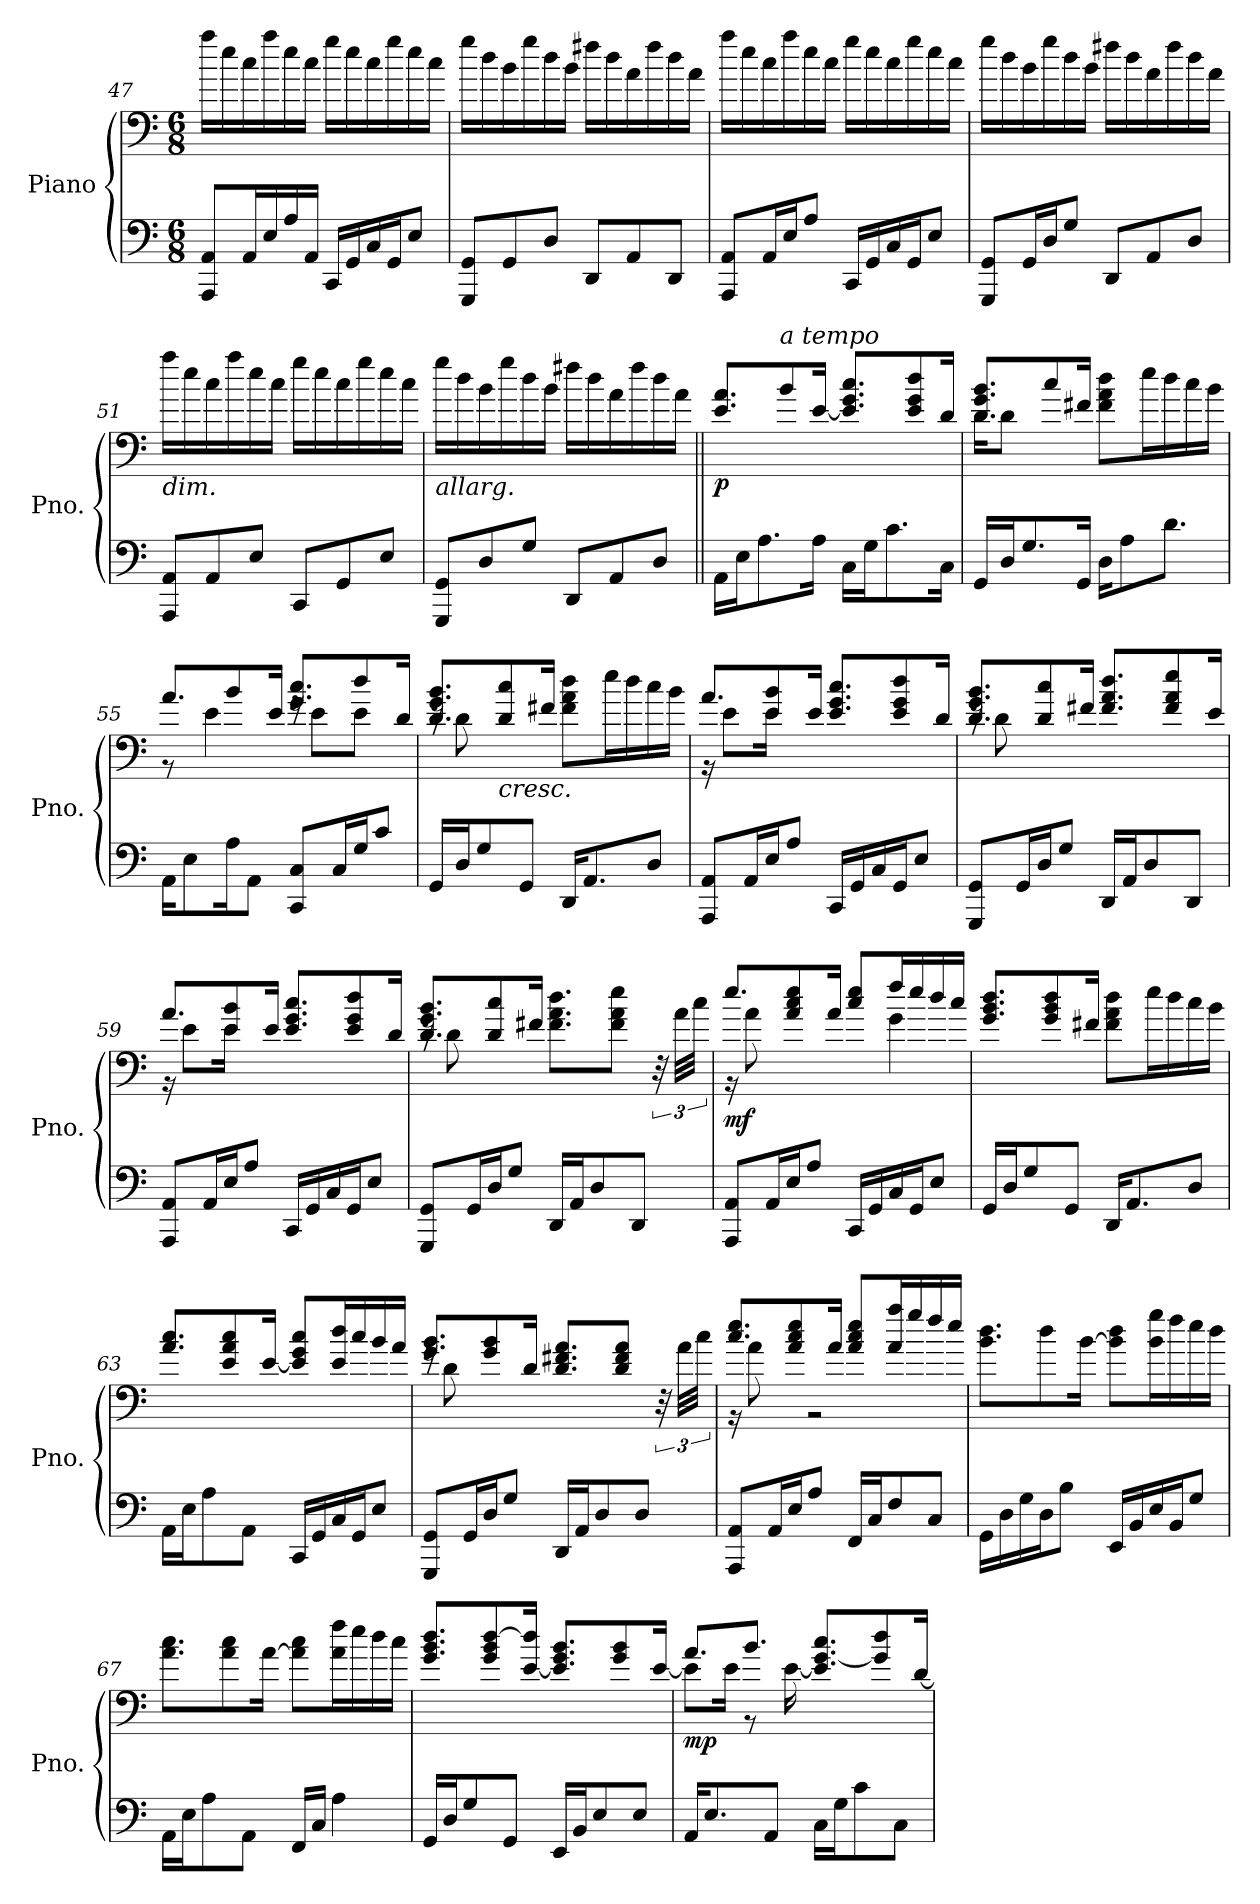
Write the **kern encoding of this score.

**kern	**kern	**dynam
*part1	*part1	*part1
*staff2	*staff1	*staff1/2
*I"Piano	*	*
*I'Pno.	*	*
!!LO:LB:g=z
*clefF4	*clefF4	*
*k[]	*k[]	*
*M6/8	*M6/8	*
=47	=47	=47
8AAA/ 8AA/L	16aa\LL	.
.	16ee\	.
16AA/L	16cc\	.
16E/	16aa\	.
16A/	16ee\	.
16AA/JJ	16cc\JJ	.
16CC/LL	16gg\LL	.
16GG/	16ee\	.
16C/	16cc\	.
16GG/J	16gg\	.
8E/J	16ee\	.
.	16cc\JJ	.
=48	=48	=48
8GGG/ 8GG/L	16gg\LL	.
.	16dd\	.
8GG/	16b\	.
.	16gg\	.
8D/J	16dd\	.
.	16b\JJ	.
8DD/L	16ff#X\LL	.
.	16dd\	.
8AA/	16a\	.
.	16ff#\	.
8DD/J	16dd\	.
.	16a\JJ	.
=49	=49	=49
8AAA/ 8AA/L	16aa\LL	.
.	16ee\	.
16AA/L	16cc\	.
16E/J	16aa\	.
8A/J	16ee\	.
.	16cc\JJ	.
16CC/LL	16gg\LL	.
16GG/	16ee\	.
16C/	16cc\	.
16GG/J	16gg\	.
8E/J	16ee\	.
.	16cc\JJ	.
=50	=50	=50
8GGG/ 8GG/L	16gg\LL	.
.	16dd\	.
16GG/L	16b\	.
16D/J	16gg\	.
8G/J	16dd\	.
.	16b\JJ	.
8DD/L	16ff#X\LL	.
.	16dd\	.
8AA/	16a\	.
.	16ff#\	.
8D/J	16dd\	.
.	16a\JJ	.
!!LO:LB:g=z
=51	=51	=51
!	!LO:TX:b:i:t=dim.	!
8AAA/ 8AA/L	16aa\LL	.
.	16ee\	.
8AA/	16cc\	.
.	16aa\	.
8E/J	16ee\	.
.	16cc\JJ	.
8CC/L	16gg\LL	.
.	16ee\	.
8GG/	16cc\	.
.	16gg\	.
8E/J	16ee\	.
.	16cc\JJ	.
=52	=52	=52
!	!LO:TX:b:i:t=allarg.	!
8GGG/ 8GG/L	16gg\LL	.
.	16dd\	.
8D/	16b\	.
.	16gg\	.
8G/J	16dd\	.
.	16b\JJ	.
8DD/L	16ff#X\LL	.
.	16dd\	.
8AA/	16a\	.
.	16ff#\	.
8D/J	16dd\	.
.	16a\JJ	.
=53||	=53||	=53||
!	!	!LO:DY:b
16AA\LL	8.e/ 8.a/L	p
16E\J	.	.
8.A\	.	.
!	!LO:TX:a:i:t=a tempo	!
.	8b/	.
16A\Jk	[16e/Jk	.
16C\LL	8.e/] 8.g/ 8.cc/L	.
16G\J	.	.
8.c\	.	.
.	8e/ 8g/ 8dd/	.
16C\Jk	16d/Jk	.
=54	=54	=54
*	*^	*
16GG/LL	8.d/ 8.g/ 8.b/L	16d\KL	.
16D/J	.	8d\J	.
8.G/	.	.	.
.	8cc/	2ryy	.
16GG/Jk	16f#X/Jk	.	.
16D\KL	8f#\ 8a\ 8dd\L	.	.
8A\	.	.	.
.	16ee\L	.	.
8.d\J	16dd\	.	.
.	16cc\	.	.
.	16b\JJ	16ryy	.
!!LO:LB:g=z	!!
=55	=55	=55	=55
16AA\KL	8.a/L	8r	.
8E\	.	.	.
.	.	4e\	.
16A\K	8b/	.	.
8AA\J	.	.	.
.	16e/Jk	.	.
8CC/ 8C/L	8.g/ 8.cc/L	16rg	.
.	.	8e\L	.
16C/L	.	.	.
16G/J	8dd/	8e\J	.
8c/J	.	.	.
.	16d/Jk	16ryy	.
=56	=56	=56	=56
16GG/LL	8.d/ 8.g/ 8.b/L	16re	.
16D/J	.	8d\	.
8G/	.	.	.
!	!LO:TX:b:i:t=cresc.	!	!
.	8d/ 8cc/	2ryy	.
8GG/J	.	.	.
.	16f#X/Jk	.	.
16DD/KL	8f#\ 8a\ 8dd\L	.	.
8.AA/	.	.	.
.	16ee\L	.	.
.	16dd\	.	.
8D/J	16cc\	.	.
.	16b\JJ	16ryy	.
=57	=57	=57	=57
8AAA/ 8AA/L	8.a/L	16r	.
.	.	8e\L	.
16AA/L	.	.	.
16E/J	8e/ 8b/	16e\Jk	.
8A/J	.	2ryy	.
.	16e/Jk	.	.
16CC/LL	8.e/ 8.g/ 8.cc/L	.	.
16GG/	.	.	.
16C/	.	.	.
16GG/J	8e/ 8g/ 8dd/	.	.
8E/J	.	.	.
.	16d/Jk	.	.
!!LO:LB:g=z	!!
=58	=58	=58	=58
8GGG/ 8GG/L	8.d/ 8.g/ 8.b/L	16re	.
.	.	8d\	.
16GG/L	.	.	.
16D/J	8d/ 8cc/	2ryy	.
8G/J	.	.	.
.	16f#X/Jk	.	.
16DD/LL	8.f#/ 8.a/ 8.dd/L	.	.
16AA/J	.	.	.
8D/	.	.	.
.	8f#/ 8a/ 8ee/	.	.
8DD/J	.	.	.
.	16e/Jk	16ryy	.
=59	=59	=59	=59
8AAA/ 8AA/L	8.a/L	16r	.
.	.	8e\L	.
16AA/L	.	.	.
16E/J	8e/ 8b/	16e\Jk	.
8A/J	.	2ryy	.
.	16e/Jk	.	.
16CC/LL	8.e/ 8.g/ 8.cc/L	.	.
16GG/	.	.	.
16C/	.	.	.
16GG/J	8e/ 8g/ 8dd/	.	.
8E/J	.	.	.
.	16d/Jk	.	.
=60	=60	=60	=60
8GGG/ 8GG/L	8.d/ 8.g/ 8.b/L	16re	.
.	.	8d\	.
16GG/L	.	.	.
16D/J	8d/ 8cc/	2ryy	.
8G/J	.	.	.
.	16f#X/Jk	.	.
16DD/LL	8.f#\ 8.a\ 8.dd\L	.	.
16AA/J	.	.	.
8D/	.	.	.
.	8f#\ 8a\ 8ee\J	.	.
8DD/J	.	.	.
.	48r	16ryy	.
.	48a\LLL	.	.
.	48cc\JJJ	.	.
!!LO:LB:g=z	!!
=61	=61	=61	=61
!	!	!	!LO:DY:b
8AAA/ 8AA/L	8.ee/L	16r	mf
.	.	8a\	.
16AA/L	.	.	.
16E/J	8a/ 8cc/ 8ee/	16ryy	.
*	*v	*v	*
8A/J	.	.
.	16a/Jk	.
16CC/LL	8cc/ 8ee/L	.
16GG/	.	.
*	*^	*
16C/	16ff/L	4g\	.
16GG/J	16ee/	.	.
8E/J	16dd/	.	.
.	16cc/JJ	.	.
*	*v	*v	*
=62	=62	=62
16GG/LL	8.g/ 8.b/ 8.dd/L	.
16D/J	.	.
8G/	.	.
.	8g/ 8b/ 8dd/	.
8GG/J	.	.
.	16f#X/Jk	.
16DD/KL	8f#\ 8a\ 8dd\L	.
8.AA/	.	.
.	16ee\L	.
.	16dd\	.
8D/J	16cc\	.
.	16b\JJ	.
=63	=63	=63
16AA\LL	8.a/ 8.cc/L	.
16E\J	.	.
8A\	.	.
.	8e/ 8a/ 8cc/	.
8AA\J	.	.
.	[16e/Jk	.
16CC/LL	8e/] 8g/ 8cc/L	.
16GG/	.	.
16C/	16e/ 16dd/L	.
16GG/J	16cc/	.
8E/J	16b/	.
.	16a/JJ	.
!!LO:PB:g=z
=64	=64	=64
*	*^	*
8GGG/ 8GG/L	8.g/ 8.b/L	16rg	.
.	.	8d\	.
16GG/L	.	.	.
16D/J	8g/ 8b/	2ryy	.
8G/J	.	.	.
.	16d/Jk	.	.
16DD/LL	8.d/ 8.f#X/ 8.a/L	.	.
16AA/J	.	.	.
8D/	.	.	.
.	8d/ 8f#/ 8a/J	.	.
8D/J	.	.	.
.	48r	16ryy	.
.	48a\LLL	.	.
.	48cc\JJJ	.	.
=65	=65	=65	=65
8AAA/ 8AA/L	8.cc/ 8.ee/L	16r	.
.	.	8a\	.
16AA/L	.	.	.
16E/J	8a/ 8cc/ 8ee/	16ryy	.
8A/J	.	2r	.
.	16a/Jk	.	.
16FF/LL	8a/ 8cc/ 8ee/L	.	.
16C/J	.	.	.
8F/	16a/ 16aa/L	.	.
.	16gg/	.	.
8C/J	16ff/	.	.
.	16ee/JJ	.	.
*	*v	*v	*
=66	=66	=66
16GG\LL	8.b\ 8.dd\L	.
16D\	.	.
16G\	.	.
16D\J	8dd\	.
8B\J	.	.
.	[16b\Jk	.
16EE/LL	8b\] 8dd\L	.
16BB/	.	.
16E/	16b\ 16gg\L	.
16BB/J	16ff\	.
8G/J	16ee\	.
.	16dd\JJ	.
!!LO:LB:g=z
=67	=67	=67
16AA\LL	8.a\ 8.cc\L	.
16E\J	.	.
8A\	.	.
.	8a\ 8cc\	.
8AA\J	.	.
.	[16a\Jk	.
16FF/LL	8a\] 8cc\L	.
16C/JJ	.	.
4A\	16a\ 16ff\L	.
.	16ee\	.
.	16dd\	.
.	16cc\JJ	.
=68	=68	=68
16GG/LL	8.g/ 8.b/ 8.dd/L	.
16D/J	.	.
8G/	.	.
.	8g/ 8b/ [8dd/	.
8GG/J	.	.
.	[16e/ 16dd/]Jk	.
16EE/LL	8.e/] 8.g/ 8.b/L	.
16BB/J	.	.
8E/	.	.
.	8g/ 8b/	.
8E/J	.	.
.	[16e/Jk	.
=69	=69	=69
*	*^	*
!	!	!	!LO:DY:b
16AA/KL	8.a/L	8e\L]	mp
8.E/	.	.	.
.	.	16e\Jk	.
.	8.b/J	8r	.
8AA/J	.	.	.
.	.	[16e\	.
16C\LL	8.e/] [8.g/ 8.cc/L	4.ryy	.
16G\J	.	.	.
8c\	.	.	.
.	8g/] 8dd/	.	.
8C\J	.	.	.
.	[16d/Jk	.	.
*	*v	*v	*
=	=	=
*-	*-	*-
